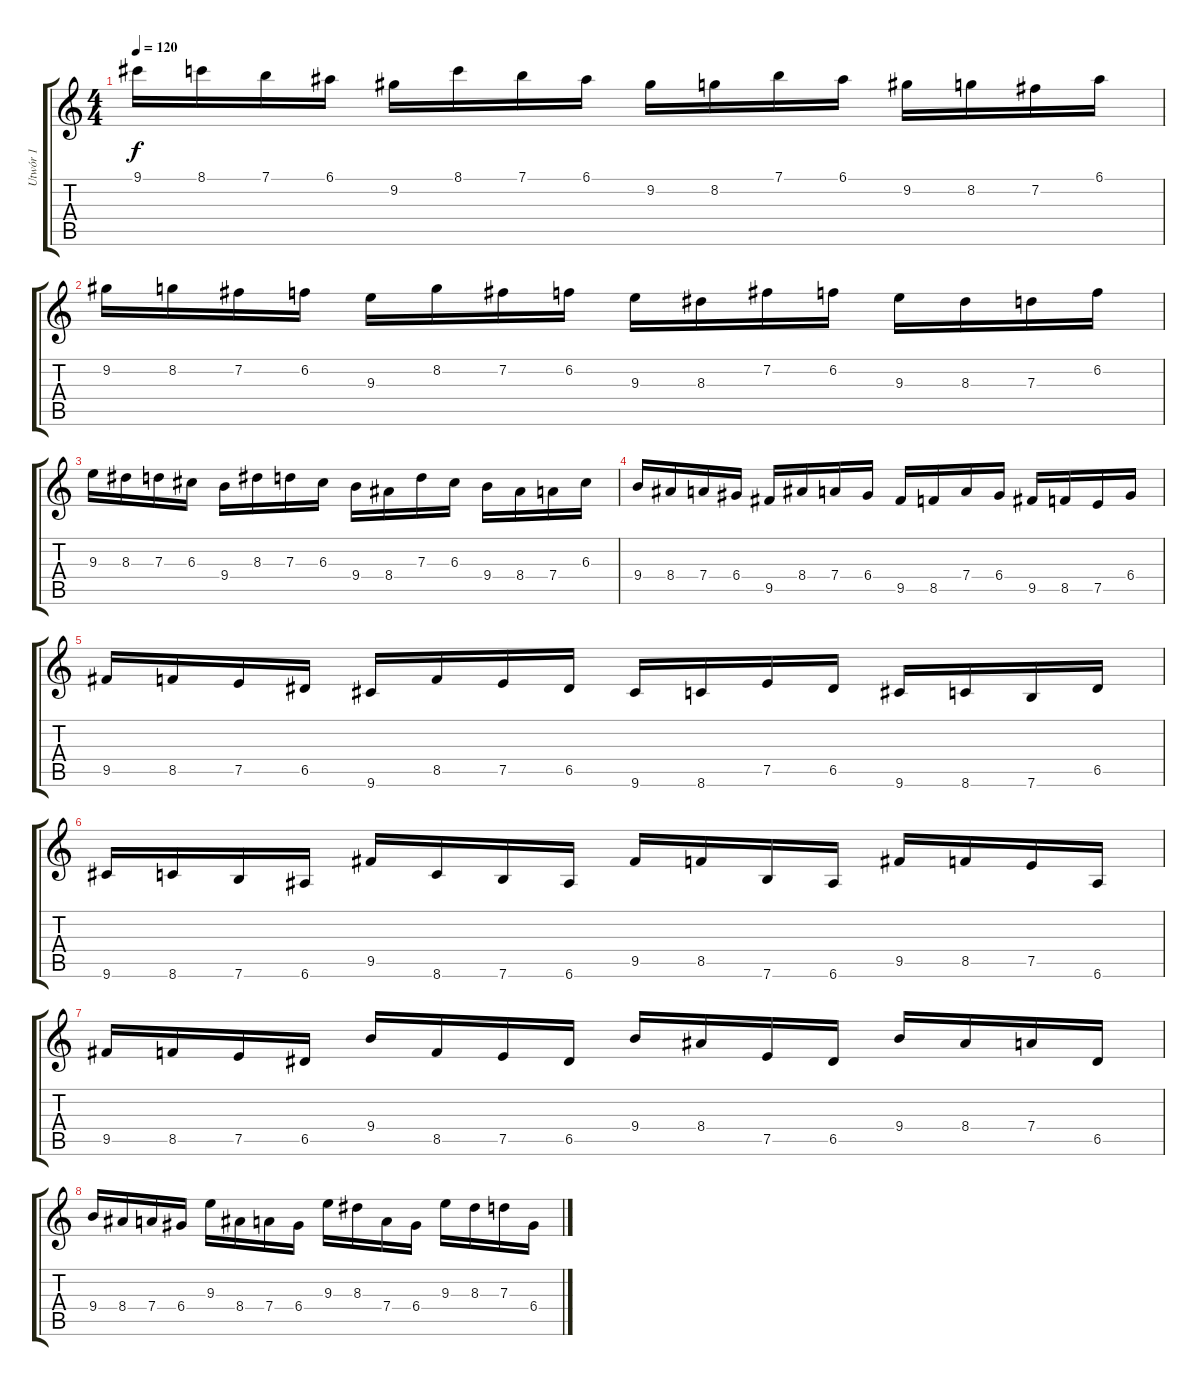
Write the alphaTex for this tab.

\track ("Utwór 1" "Utwór 1") {instrument distortionguitar}
\staff {score tabs}
\tuning (E4 B3 G3 D3 A2 E2) {hide}
\ts (4 4)
\tempo 120
\clef g2
\ks c
9.1.16{dy f instrument distortionguitar} 8.1.16 7.1.16 6.1.16 9.2.16 8.1.16 7.1.16 6.1.16 9.2.16 8.2.16 7.1.16 6.1.16 9.2.16 8.2.16 7.2.16 6.1.16 |
9.2.16 8.2.16 7.2.16 6.2.16 9.3.16 8.2.16 7.2.16 6.2.16 9.3.16 8.3.16 7.2.16 6.2.16 9.3.16 8.3.16 7.3.16 6.2.16 |
9.3.16 8.3.16 7.3.16 6.3.16 9.4.16 8.3.16 7.3.16 6.3.16 9.4.16 8.4.16 7.3.16 6.3.16 9.4.16 8.4.16 7.4.16 6.3.16 |
9.4.16 8.4.16 7.4.16 6.4.16 9.5.16 8.4.16 7.4.16 6.4.16 9.5.16 8.5.16 7.4.16 6.4.16 9.5.16 8.5.16 7.5.16 6.4.16 |
9.5.16 8.5.16 7.5.16 6.5.16 9.6.16 8.5.16 7.5.16 6.5.16 9.6.16 8.6.16 7.5.16 6.5.16 9.6.16 8.6.16 7.6.16 6.5.16 |
9.6.16 8.6.16 7.6.16 6.6.16 9.5.16 8.6.16 7.6.16 6.6.16 9.5.16 8.5.16 7.6.16 6.6.16 9.5.16 8.5.16 7.5.16 6.6.16 |
9.5.16 8.5.16 7.5.16 6.5.16 9.4.16 8.5.16 7.5.16 6.5.16 9.4.16 8.4.16 7.5.16 6.5.16 9.4.16 8.4.16 7.4.16 6.5.16 |
9.4.16 8.4.16 7.4.16 6.4.16 9.3.16 8.4.16 7.4.16 6.4.16 9.3.16 8.3.16 7.4.16 6.4.16 9.3.16 8.3.16 7.3.16 6.4.16
